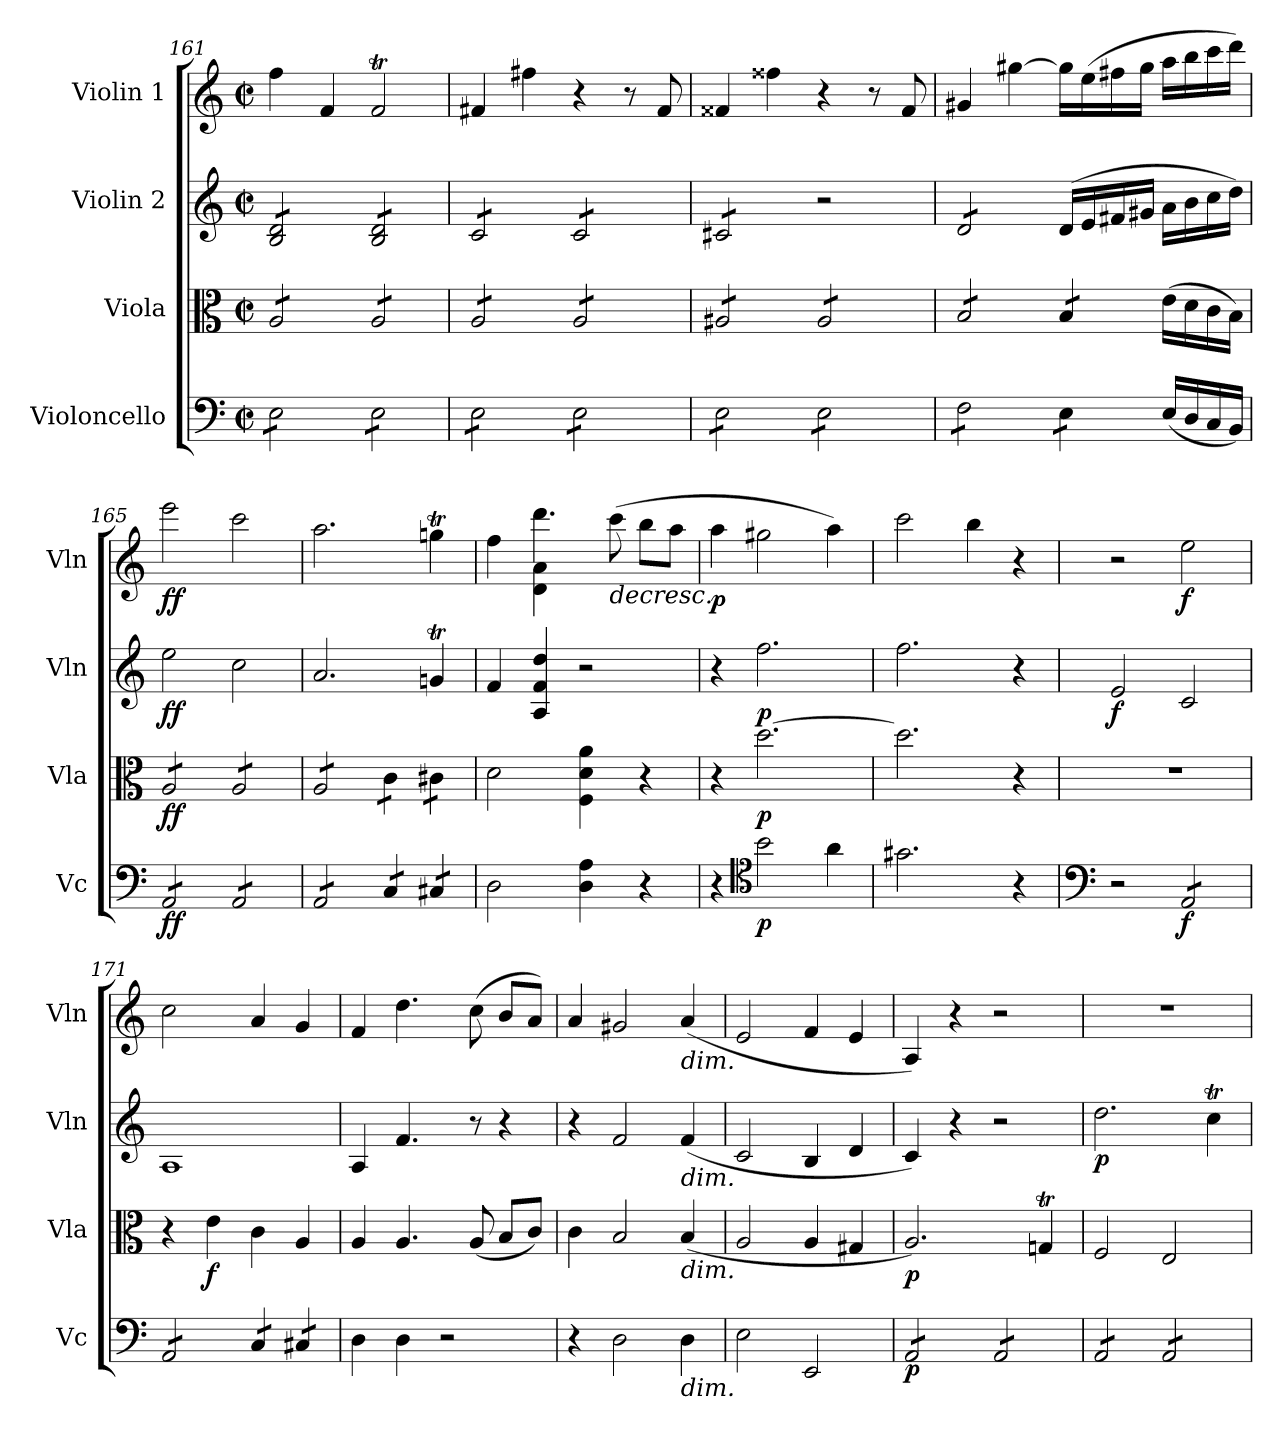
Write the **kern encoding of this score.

**kern	**dynam	**kern	**dynam	**kern	**dynam	**kern	**dynam
*part4	*part4	*part3	*part3	*part2	*part2	*part1	*part1
*staff4	*staff4	*staff3	*staff3	*staff2	*staff2	*staff1	*staff1
*I"Violoncello	*	*I"Viola	*	*I"Violin 2	*	*I"Violin 1	*
*I'Vc	*	*I'Vla	*	*I'Vln	*	*I'Vln	*
*clefF4	*	*clefC3	*	*clefG2	*	*clefG2	*
*k[]	*	*k[]	*	*k[]	*	*k[]	*
*M2/2	*	*M2/2	*	*M2/2	*	*M2/2	*
*met(c|)	*	*met(c|)	*	*met(c|)	*	*met(c|)	*
=161	=161	=161	=161	=161	=161	=161	=161
*tremolo	*	*	*	*	*	*	*
*	*	*tremolo	*	*	*	*	*
*	*	*	*	*tremolo	*	*	*
8E\L	.	8A/L	.	8B/ 8d/L	.	4ff\	.
8E\	.	8A/	.	8B/ 8d/	.	.	.
8E\	.	8A/	.	8B/ 8d/	.	4f/	.
8E\J	.	8A/J	.	8B/ 8d/J	.	.	.
8E\L	.	8A/L	.	8B/ 8d/L	.	2fT/	.
8E\	.	8A/	.	8B/ 8d/	.	.	.
8E\	.	8A/	.	8B/ 8d/	.	.	.
8E\J	.	8A/J	.	8B/ 8d/J	.	.	.
=162	=162	=162	=162	=162	=162	=162	=162
8E\L	.	8A/L	.	8c/L	.	4f#X/	.
8E\	.	8A/	.	8c/	.	.	.
8E\	.	8A/	.	8c/	.	4ff#X\	.
8E\J	.	8A/J	.	8c/J	.	.	.
8E\L	.	8A/L	.	8c/L	.	4r	.
8E\	.	8A/	.	8c/	.	.	.
8E\	.	8A/	.	8c/	.	8r	.
8E\J	.	8A/J	.	8c/J	.	8f#/	.
=163	=163	=163	=163	=163	=163	=163	=163
8E\L	.	8A#X/L	.	8c#X/L	.	4f##X/	.
8E\	.	8A#X/	.	8c#X/	.	.	.
8E\	.	8A#X/	.	8c#X/	.	4ff##X\	.
8E\J	.	8A#X/J	.	8c#X/J	.	.	.
8E\L	.	8A#/L	.	2r	.	4r	.
8E\	.	8A#/	.	.	.	.	.
8E\	.	8A#/	.	.	.	8r	.
8E\J	.	8A#/J	.	.	.	8f##/	.
!!LO:PB:g=z
=164	=164	=164	=164	=164	=164	=164	=164
8F\L	.	8B/L	.	8d/L	.	4g#X/	.
8F\	.	8B/	.	8d/	.	.	.
8F\	.	8B/	.	8d/	.	[4gg#X\	.
8F\J	.	8B/J	.	8d/J	.	.	.
*	*	*	*	*Xtremolo	*	*	*
8E\L	.	8B/L	.	(16d/LL	.	16gg#\LL]	.
.	.	.	.	16e/	.	(16ee\	.
8E\J	.	8B/J	.	16f#X/	.	16ff#X\	.
*	*	*Xtremolo	*	*	*	*	*
*Xtremolo	*	*	*	*	*	*	*
.	.	.	.	16g#X/JJ	.	16gg#\JJ	.
(16E/LL	.	(16e\LL	.	16a\LL	.	16aa\LL	.
16D/	.	16d\	.	16b\	.	16bb\	.
16C/	.	16c\	.	16cc\	.	16ccc\	.
16BB/JJ)	.	16B\JJ)	.	16dd\JJ)	.	16ddd\JJ)	.
=165	=165	=165	=165	=165	=165	=165	=165
!	!LO:DY:b	!	!LO:DY:b	!	!LO:DY:b	!	!LO:DY:b
*tremolo	*	*	*	*	*	*	*
*	*	*tremolo	*	*	*	*	*
8AA/L	ff	8A/L	ff	2ee\	ff	2eee\	ff
8AA/	.	8A/	.	.	.	.	.
8AA/	.	8A/	.	.	.	.	.
8AA/J	.	8A/J	.	.	.	.	.
8AA/L	.	8A/L	.	2cc\	.	2ccc\	.
8AA/	.	8A/	.	.	.	.	.
8AA/	.	8A/	.	.	.	.	.
8AA/J	.	8A/J	.	.	.	.	.
=166	=166	=166	=166	=166	=166	=166	=166
8AA/L	.	8A/L	.	2.a/	.	2.aa\	.
8AA/	.	8A/	.	.	.	.	.
8AA/	.	8A/	.	.	.	.	.
8AA/J	.	8A/J	.	.	.	.	.
8C/L	.	8c\L	.	.	.	.	.
8C/J	.	8c\J	.	.	.	.	.
8C#X/L	.	8c#X\L	.	4gnT/	.	4ggnT\	.
8C#X/J	.	8c#X\J	.	.	.	.	.
*	*	*Xtremolo	*	*	*	*	*
*Xtremolo	*	*	*	*	*	*	*
=167	=167	=167	=167	=167	=167	=167	=167
*	*	*	*	*	*	*^	*
2D\	.	2d\	.	4f/	.	4ff\	4ryy	.
.	.	.	.	4A/ 4f/ 4dd/	.	4.ddd\	4d\ 4a\	.
4D\ 4A\	.	4F\ 4d\ 4a\	.	2r	.	.	2ryy	.
!	!	!	!	!	!	!	!	!LO:HP:b
.	.	.	.	.	.	(8ccc\	.	>
4r	.	4r	.	.	.	8bb\L	.	.
.	.	.	.	.	.	8aa\J	.	.
*	*	*	*	*	*	*v	*v	*
=168	=168	=168	=168	=168	=168	=168	=168
!	!	!	!	!	!	!	!LO:DY:b
4r	.	4r	.	4r	.	4aa\	p
*clefC4	*	*	*	*	*	*	*
!	!LO:DY:b	!	!LO:DY:b	!	!LO:DY:b	!	!
2b\	p	[2.dd\	p	2.ff\	p	2gg#X\	.
4a\	.	.	.	.	.	4aa\)	.
!!LO:LB:g=z
=169	=169	=169	=169	=169	=169	=169	=169
2.g#X\	.	2.dd\]	.	2.ff\	.	2ccc\	.
.	.	.	.	.	.	4bb\	.
4r	.	4r	.	4r	.	4r	.
=170	=170	=170	=170	=170	=170	=170	=170
*clefF4	*	*	*	*	*	*	*
!	!	!	!	!	!LO:DY:b	!	!
2r	.	1r	.	2e/	f	2r	.
!	!LO:DY:b	!	!	!	!	!	!LO:DY:b
*tremolo	*	*	*	*	*	*	*
8AA/L	f	.	.	2c/	.	2ee\	f
8AA/	.	.	.	.	.	.	.
8AA/	.	.	.	.	.	.	.
8AA/J	.	.	.	.	.	.	.
=171	=171	=171	=171	=171	=171	=171	=171
8AA/L	.	4r	.	1A	.	2cc\	.
8AA/	.	.	.	.	.	.	.
!	!	!	!LO:DY:b	!	!	!	!
8AA/	.	4e\	f	.	.	.	.
8AA/J	.	.	.	.	.	.	.
8C/L	.	4c\	.	.	.	4a/	.
8C/J	.	.	.	.	.	.	.
8C#X/L	.	4A/	.	.	.	4g/	.
8C#X/J	.	.	.	.	.	.	.
*Xtremolo	*	*	*	*	*	*	*
=172	=172	=172	=172	=172	=172	=172	=172
4D\	.	4A/	.	4A/	.	4f/	.
4D\	.	4.A/	.	4.f/	.	4.dd\	.
2r	.	.	.	.	.	.	.
.	.	(8A/	.	8r	.	(8cc\	.
.	.	8B/L	.	4r	.	8b/L	.
.	.	8c/J)	.	.	.	8a/J)	.
.	.	.	.	.	.	.	]
=173	=173	=173	=173	=173	=173	=173	=173
4r	.	4c\	.	4r	.	4a/	.
2D\	.	2B/	.	2f/	.	2g#X/	.
!	!	!	!	!	!	!LO:TX:b:i:t=dim.	!
!	!	!	!	!LO:TX:b:i:t=dim.	!	!	!
!	!	!LO:TX:b:i:t=dim.	!	!	!	!	!
!LO:TX:b:i:t=dim.	!	!	!	!	!	!	!
4D\	.	(4B/	.	(4f/	.	(4a/	.
=174	=174	=174	=174	=174	=174	=174	=174
2E\	.	2A/	.	2c/	.	2e/	.
2EE/	.	4A/	.	4B/	.	4f/	.
.	.	4G#X/	.	4d/	.	4e/	.
!!LO:LB:g=z
=175	=175	=175	=175	=175	=175	=175	=175
!	!LO:DY:b	!	!LO:DY:b	!	!	!	!
*tremolo	*	*	*	*	*	*	*
8AA/L	p	2.A/)	p	4c/)	.	4A/)	.
8AA/	.	.	.	.	.	.	.
8AA/	.	.	.	4r	.	4r	.
8AA/J	.	.	.	.	.	.	.
8AA/L	.	.	.	2r	.	2r	.
8AA/	.	.	.	.	.	.	.
8AA/	.	4GnT/	.	.	.	.	.
8AA/J	.	.	.	.	.	.	.
=176	=176	=176	=176	=176	=176	=176	=176
!	!	!	!	!	!LO:DY:b	!	!
8AA/L	.	2F/	.	2.dd\	p	1r	.
8AA/	.	.	.	.	.	.	.
8AA/	.	.	.	.	.	.	.
8AA/J	.	.	.	.	.	.	.
8AA/L	.	2E/	.	.	.	.	.
8AA/	.	.	.	.	.	.	.
8AA/	.	.	.	4ccT\	.	.	.
8AA/J	.	.	.	.	.	.	.
*Xtremolo	*	*	*	*	*	*	*
=	=	=	=	=	=	=	=
*-	*-	*-	*-	*-	*-	*-	*-
